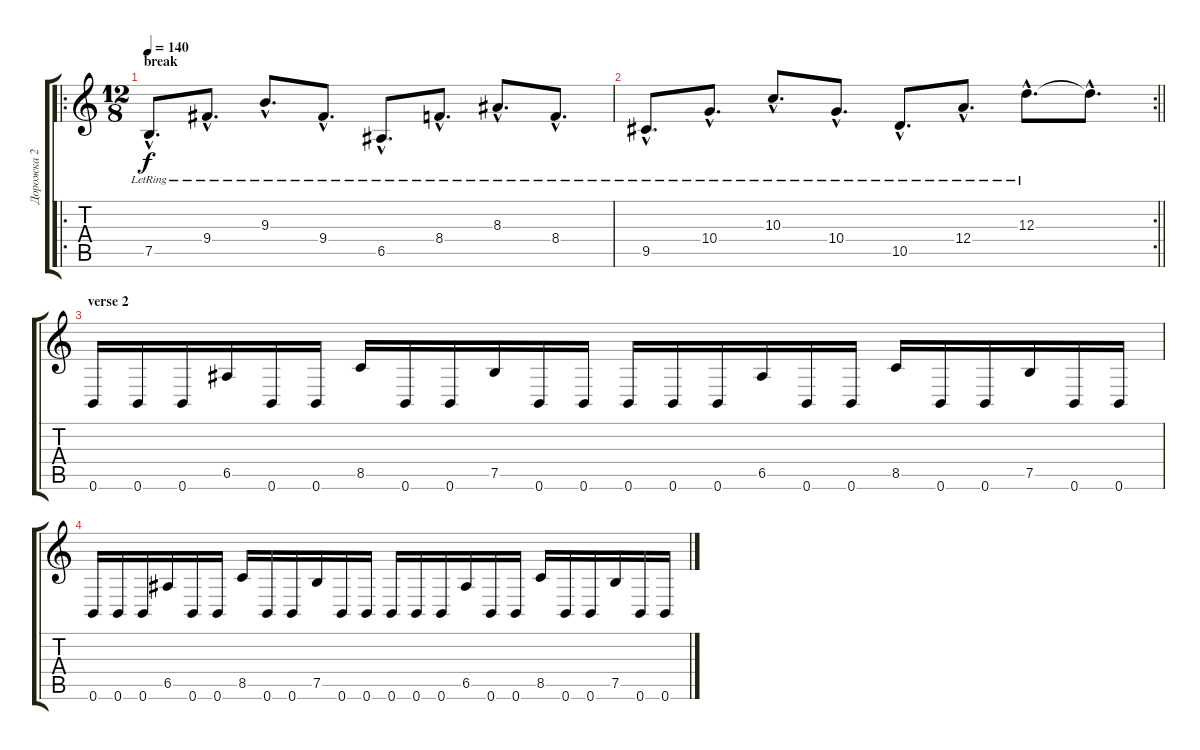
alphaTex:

\track ("Дорожка 2" "Дорожка 2") {instrument distortionguitar}
\staff {score tabs}
\tuning (B3 Gb3 D3 A2 E2 B1) {hide}
\ro
\ts (12 8)
\section ("" "break")
\tempo 140
\clef g2
\ks c
7.5{hac lr}.8{d dy f instrument distortionguitar} 9.4{hac lr}.8{d} 9.3{hac lr}.8{d} 9.4{hac lr}.8{d} 6.5{hac lr}.8{d} 8.4{hac lr}.8{d} 8.3{hac lr}.8{d} 8.4{hac lr}.8{d} |
\rc 2
\barLineRight lightlight
9.5{hac lr}.8{d} 10.4{hac lr}.8{d} 10.3{hac lr}.8{d} 10.4{hac lr}.8{d} 10.5{hac lr}.8{d} 12.4{hac lr}.8{d} 12.3{hac lr}.8{d} 12.3{hac t}.8{d} |
\section ("" "verse 2")
0.6.16 0.6.16 0.6.16 6.5.16 0.6.16 0.6.16 8.5.16 0.6.16 0.6.16 7.5.16 0.6.16 0.6.16 0.6.16 0.6.16 0.6.16 6.5.16 0.6.16 0.6.16 8.5.16 0.6.16 0.6.16 7.5.16 0.6.16 0.6.16 |
0.6.16 0.6.16 0.6.16 6.5.16 0.6.16 0.6.16 8.5.16 0.6.16 0.6.16 7.5.16 0.6.16 0.6.16 0.6.16 0.6.16 0.6.16 6.5.16 0.6.16 0.6.16 8.5.16 0.6.16 0.6.16 7.5.16 0.6.16 0.6.16
